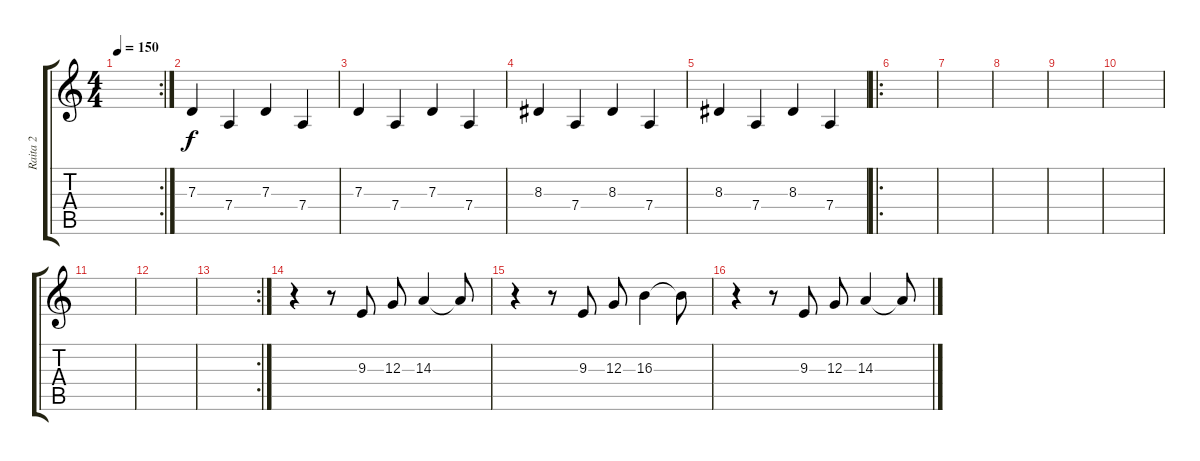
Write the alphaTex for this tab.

\track ("Raita 2" "Raita 2") {instrument acousticgrandpiano}
\staff {score tabs}
\tuning (E4 B3 G3 D3 A2 E2) {hide}
\rc 2
\ts (4 4)
\tempo 150
\clef g2
\ks c
|
7.3.4 7.4.4 7.3.4 7.4.4 |
7.3.4 7.4.4 7.3.4 7.4.4 |
8.3.4 7.4.4 8.3.4 7.4.4 |
8.3.4 7.4.4 8.3.4 7.4.4 |
\ro
|
|
|
|
|
|
|
\rc 2
|
r.4 r.8 9.3.8 12.3.8 14.3.4 14.3{t}.8 |
r.4 r.8 9.3.8 12.3.8 16.3.4 16.3{t}.8 |
r.4 r.8 9.3.8 12.3.8 14.3.4 14.3{t}.8
